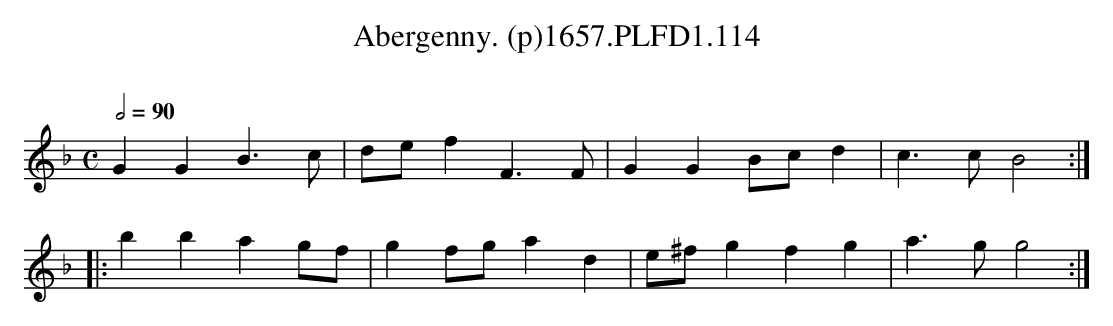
X:1
T:Abergenny. (p)1657.PLFD1.114
M:C
L:1/4
Q:1/2=90
O:
K:Gdor
GGB>c|d/e/fF>F|GGB/c/d|c>cB2:|
|:bbag/f/|gf/g/ad|e/^f/gfg|a>gg2:|
